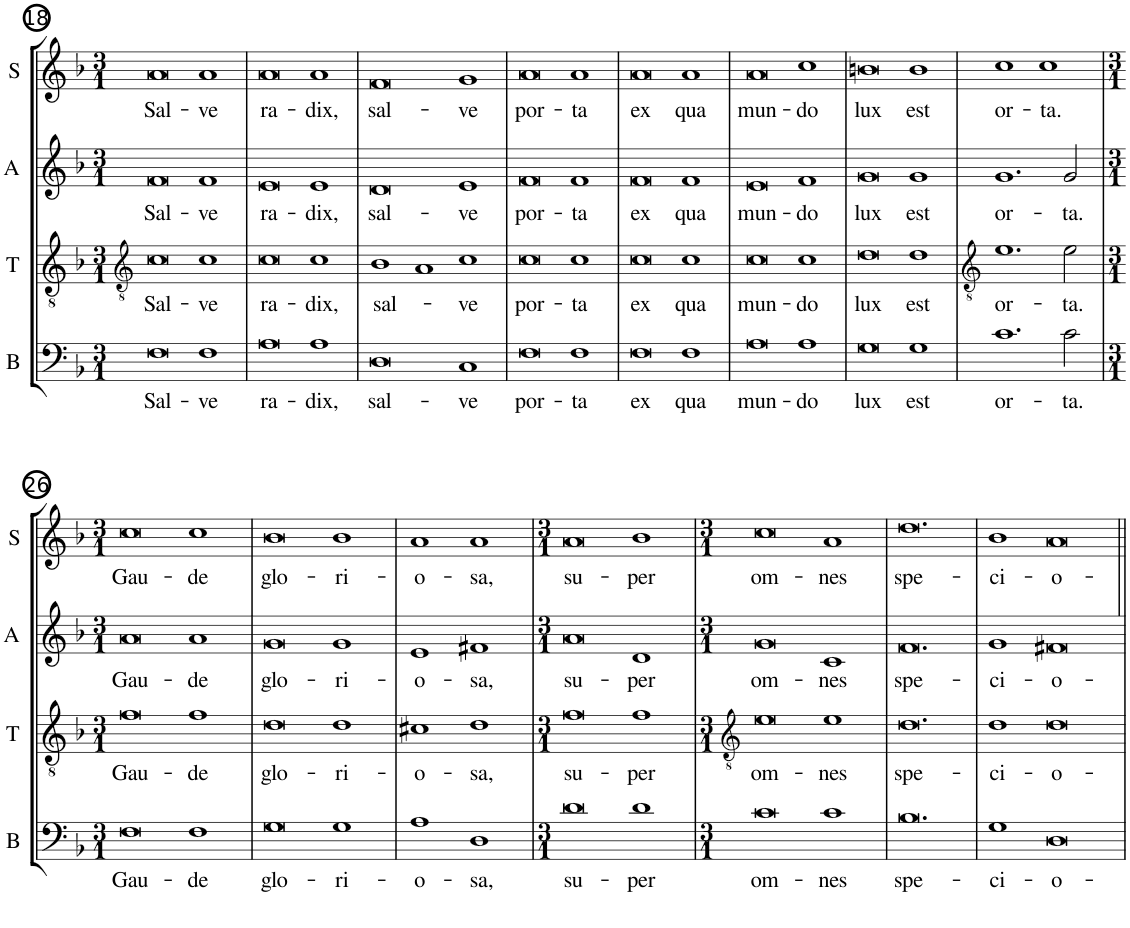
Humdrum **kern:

**kern	**text	**kern	**text	**kern	**text	**kern	**text
*part4	*part4	*part3	*part3	*part2	*part2	*part1	*part1
*staff4	*staff4	*staff3	*staff3	*staff2	*staff2	*staff1	*staff1
*I"Bass	*	*I"Tenor	*	*I"Alto	*	*I"Soprano	*
*I'B	*	*I'T	*	*I'A	*	*I'S	*
!!LO:PB:g=z
*clefF4	*	*clefGv2	*	*clefG2	*	*clefG2	*
*k[b-]	*	*k[b-]	*	*k[b-]	*	*k[b-]	*
*F:	*	*F:	*	*F:	*	*F:	*
*M3/1	*	*M3/1	*	*M3/1	*	*M3/1	*
=18	=18	=18	=18	=18	=18	=18	=18
!	!LO:LY:b	!	!LO:LY:b	!	!LO:LY:b	!	!LO:LY:b
0F	Sal-	0c	Sal-	0f	Sal-	0a	Sal-
!	!LO:LY:b	!	!LO:LY:b	!	!LO:LY:b	!	!LO:LY:b
1F	-ve	1c	-ve	1f	-ve	1a	-ve
=19	=19	=19	=19	=19	=19	=19	=19
!	!LO:LY:b	!	!LO:LY:b	!	!LO:LY:b	!	!LO:LY:b
0A	ra-	0c	ra-	0e	ra-	0a	ra-
!	!LO:LY:b	!	!LO:LY:b	!	!LO:LY:b	!	!LO:LY:b
1A	-dix,	1c	-dix,	1e	-dix,	1a	-dix,
=20	=20	=20	=20	=20	=20	=20	=20
!	!LO:LY:b	!	!LO:LY:b	!	!LO:LY:b	!	!LO:LY:b
0D	sal-	1B-	sal-	0d	sal-	0f	sal-
.	.	1A	.	.	.	.	.
!	!LO:LY:b	!	!LO:LY:b	!	!LO:LY:b	!	!LO:LY:b
1C	-ve	1c	-ve	1e	-ve	1g	-ve
=21	=21	=21	=21	=21	=21	=21	=21
!	!LO:LY:b	!	!LO:LY:b	!	!LO:LY:b	!	!LO:LY:b
0F	por-	0c	por-	0f	por-	0a	por-
!	!LO:LY:b	!	!LO:LY:b	!	!LO:LY:b	!	!LO:LY:b
1F	-ta	1c	-ta	1f	-ta	1a	-ta
=22	=22	=22	=22	=22	=22	=22	=22
!	!LO:LY:b	!	!LO:LY:b	!	!LO:LY:b	!	!LO:LY:b
0F	ex	0c	ex	0f	ex	0a	ex
!	!LO:LY:b	!	!LO:LY:b	!	!LO:LY:b	!	!LO:LY:b
1F	qua	1c	qua	1f	qua	1a	qua
=23	=23	=23	=23	=23	=23	=23	=23
!	!LO:LY:b	!	!LO:LY:b	!	!LO:LY:b	!	!LO:LY:b
0A	mun-	0c	mun-	0e	mun-	0a	mun-
!	!LO:LY:b	!	!LO:LY:b	!	!LO:LY:b	!	!LO:LY:b
1A	-do	1c	-do	1f	-do	1cc	-do
=24	=24	=24	=24	=24	=24	=24	=24
!	!LO:LY:b	!	!LO:LY:b	!	!LO:LY:b	!	!LO:LY:b
0G	lux	0d	lux	0g	lux	0bn	lux
!	!LO:LY:b	!	!LO:LY:b	!	!LO:LY:b	!	!LO:LY:b
1G	est	1d	est	1g	est	1b	est
=25	=25	=25	=25	=25	=25	=25	=25
*	*	*clefGv2	*	*	*	*	*
!	!LO:LY:b	!	!LO:LY:b	!	!LO:LY:b	!	!LO:LY:b
1.c	or-	1.e	or-	1.g	or-	1cc	or-
!	!	!	!	!	!	!	!LO:LY:b
.	.	.	.	.	.	1cc	-ta.
!	!LO:LY:b	!	!LO:LY:b	!	!LO:LY:b	!	!
2c\	-ta.	2e\	-ta.	2g/	-ta.	.	.
!!LO:LB:g=z
=26	=26	=26	=26	=26	=26	=26	=26
*M3/1	*	*M3/1	*	*M3/1	*	*M3/1	*
!	!LO:LY:b	!	!LO:LY:b	!	!LO:LY:b	!	!LO:LY:b
0F	Gau-	0f	Gau-	0a	Gau-	0cc	Gau-
!	!LO:LY:b	!	!LO:LY:b	!	!LO:LY:b	!	!LO:LY:b
1F	-de	1f	-de	1a	-de	1cc	-de
=27	=27	=27	=27	=27	=27	=27	=27
!	!LO:LY:b	!	!LO:LY:b	!	!LO:LY:b	!	!LO:LY:b
0G	glo-	0d	glo-	0g	glo-	0b-	glo-
!	!LO:LY:b	!	!LO:LY:b	!	!LO:LY:b	!	!LO:LY:b
1G	-ri-	1d	-ri-	1g	-ri-	1b-	-ri-
=28	=28	=28	=28	=28	=28	=28	=28
!	!LO:LY:b	!	!LO:LY:b	!	!LO:LY:b	!	!LO:LY:b
1A	-o-	1c#X	-o-	1e	-o-	1a	-o-
!	!LO:LY:b	!	!LO:LY:b	!	!LO:LY:b	!	!LO:LY:b
1D	-sa,	1d	-sa,	1f#X	-sa,	1a	-sa,
=29	=29	=29	=29	=29	=29	=29	=29
*M3/1	*	*M3/1	*	*M3/1	*	*M3/1	*
!	!LO:LY:b	!	!LO:LY:b	!	!LO:LY:b	!	!LO:LY:b
0d	su-	0f	su-	0a	su-	0a	su-
!	!LO:LY:b	!	!LO:LY:b	!	!LO:LY:b	!	!LO:LY:b
1d	-per	1f	-per	1d	-per	1b-	-per
=30	=30	=30	=30	=30	=30	=30	=30
*	*	*clefGv2	*	*	*	*	*
*M3/1	*	*M3/1	*	*M3/1	*	*M3/1	*
!	!LO:LY:b	!	!LO:LY:b	!	!LO:LY:b	!	!LO:LY:b
0c	om-	0e	om-	0g	om-	0cc	om-
!	!LO:LY:b	!	!LO:LY:b	!	!LO:LY:b	!	!LO:LY:b
1c	-nes	1e	-nes	1c	-nes	1a	-nes
=31	=31	=31	=31	=31	=31	=31	=31
!	!LO:LY:b	!	!LO:LY:b	!	!LO:LY:b	!	!LO:LY:b
0.B-	spe-	0.d	spe-	0.f	spe-	0.dd	spe-
=32	=32	=32	=32	=32	=32	=32	=32
!	!LO:LY:b	!	!LO:LY:b	!	!LO:LY:b	!	!LO:LY:b
1G	-ci-	1d	-ci-	1g	-ci-	1b-	-ci-
!	!LO:LY:b	!	!LO:LY:b	!	!LO:LY:b	!	!LO:LY:b
0D	-o-	0d	-o-	0f#X	-o-	0a	-o-
=||	=||	=||	=||	=||	=||	=||	=||
*-	*-	*-	*-	*-	*-	*-	*-
